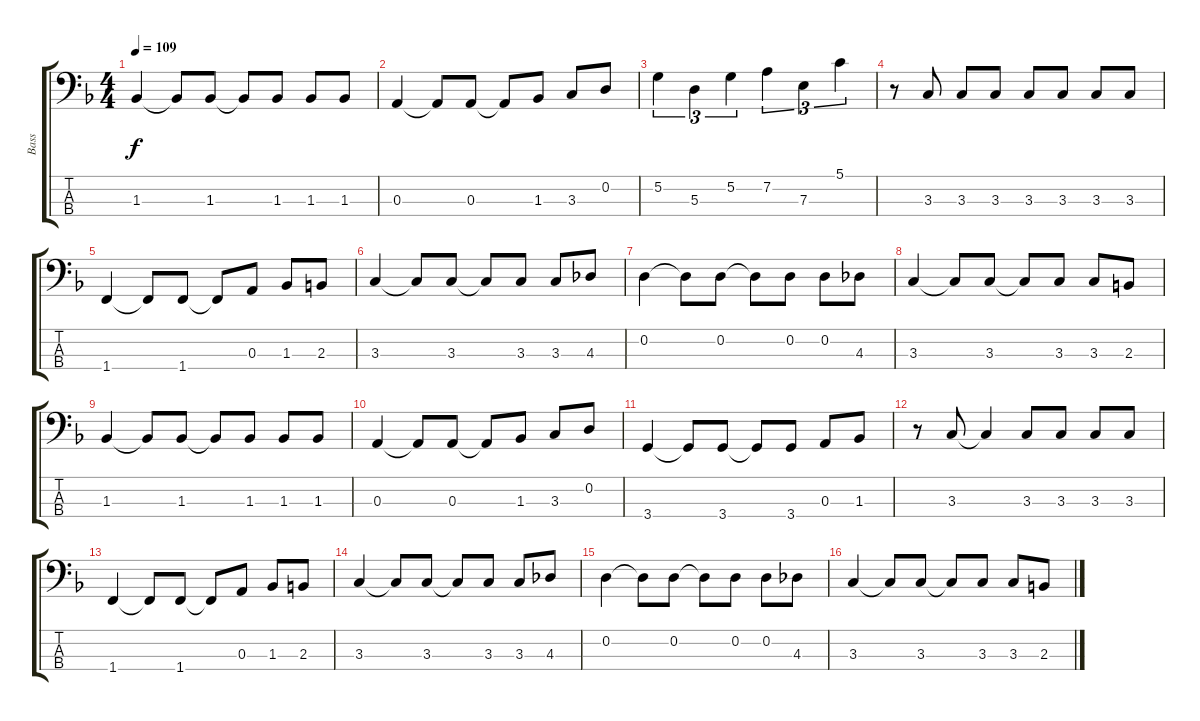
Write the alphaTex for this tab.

\track ("Bass" "Bass") {instrument electricbassfinger}
\staff {score tabs}
\tuning (G2 D2 A1 E1) {hide}
\ts (4 4)
\tempo 109
\clef f4
\ks f
1.3.4{dy f} 1.3{t}.8 1.3.8 1.3{t}.8 1.3.8 1.3.8 1.3.8 |
0.3.4 0.3{t}.8 0.3.8 0.3{t}.8 1.3.8 3.3.8 0.2.8 |
5.2.4{tu (3 2)} 5.3.4{tu (3 2)} 5.2.4{tu (3 2)} 7.2.4{tu (3 2)} 7.3.4{tu (3 2)} 5.1.4{tu (3 2)} |
r.8 3.3.8 3.3.8 3.3.8 3.3.8 3.3.8 3.3.8 3.3.8 |
1.4.4 1.4{t}.8 1.4.8 1.4{t}.8 0.3.8 1.3.8 2.3.8 |
3.3.4 3.3{t}.8 3.3.8 3.3{t}.8 3.3.8 3.3.8 4.3.8 |
0.2.4 0.2{t}.8 0.2.8 0.2{t}.8 0.2.8 0.2.8 4.3.8 |
3.3.4 3.3{t}.8 3.3.8 3.3{t}.8 3.3.8 3.3.8 2.3.8 |
1.3.4 1.3{t}.8 1.3.8 1.3{t}.8 1.3.8 1.3.8 1.3.8 |
0.3.4 0.3{t}.8 0.3.8 0.3{t}.8 1.3.8 3.3.8 0.2.8 |
3.4.4 3.4{t}.8 3.4.8 3.4{t}.8 3.4.8 0.3.8 1.3.8 |
r.8 3.3.8 3.3{t}.4 3.3.8 3.3.8 3.3.8 3.3.8 |
1.4.4 1.4{t}.8 1.4.8 1.4{t}.8 0.3.8 1.3.8 2.3.8 |
3.3.4 3.3{t}.8 3.3.8 3.3{t}.8 3.3.8 3.3.8 4.3.8 |
0.2.4 0.2{t}.8 0.2.8 0.2{t}.8 0.2.8 0.2.8 4.3.8 |
3.3.4 3.3{t}.8 3.3.8 3.3{t}.8 3.3.8 3.3.8 2.3.8
